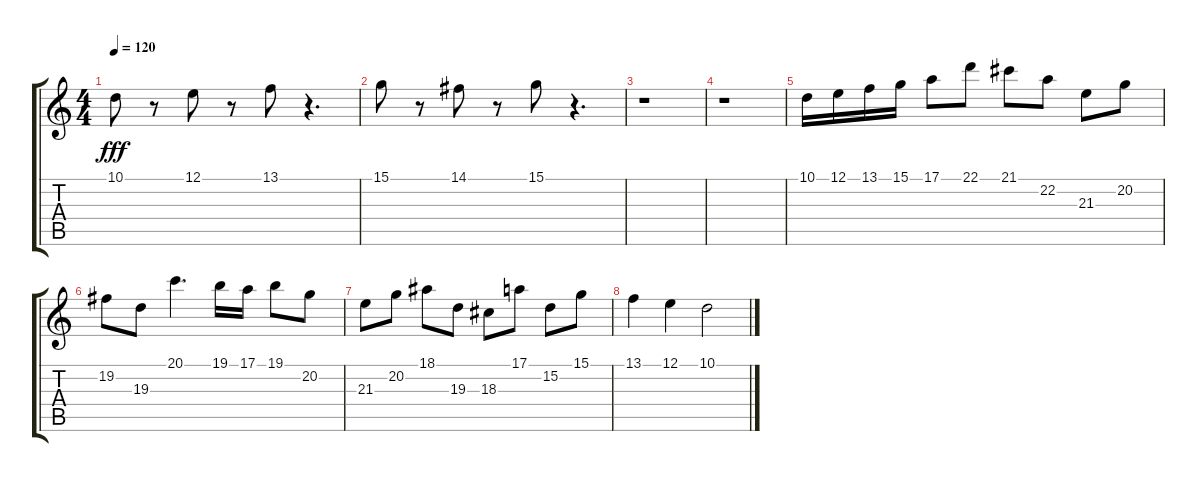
\track "" {instrument harpsichord}
\staff {score tabs}
\tuning (E4 B3 G3 D3 A2 E2) {hide}
\ts (4 4)
\tempo 120
\clef g2
\ks c
10.1.8{dy fff} r.8 12.1.8 r.8 13.1.8 r.4{d} |
15.1.8 r.8 14.1.8 r.8 15.1.8 r.4{d} |
r.1 |
r.1 |
10.1.16 12.1.16 13.1.16 15.1.16 17.1.8 22.1.8 21.1.8 22.2.8 21.3.8 20.2.8 |
19.2.8 19.3.8 20.1.4{d} 19.1.16 17.1.16 19.1.8 20.2.8 |
21.3.8 20.2.8 18.1.8 19.3.8 18.3.8 17.1.8 15.2.8 15.1.8 |
13.1.4 12.1.4 10.1.2
